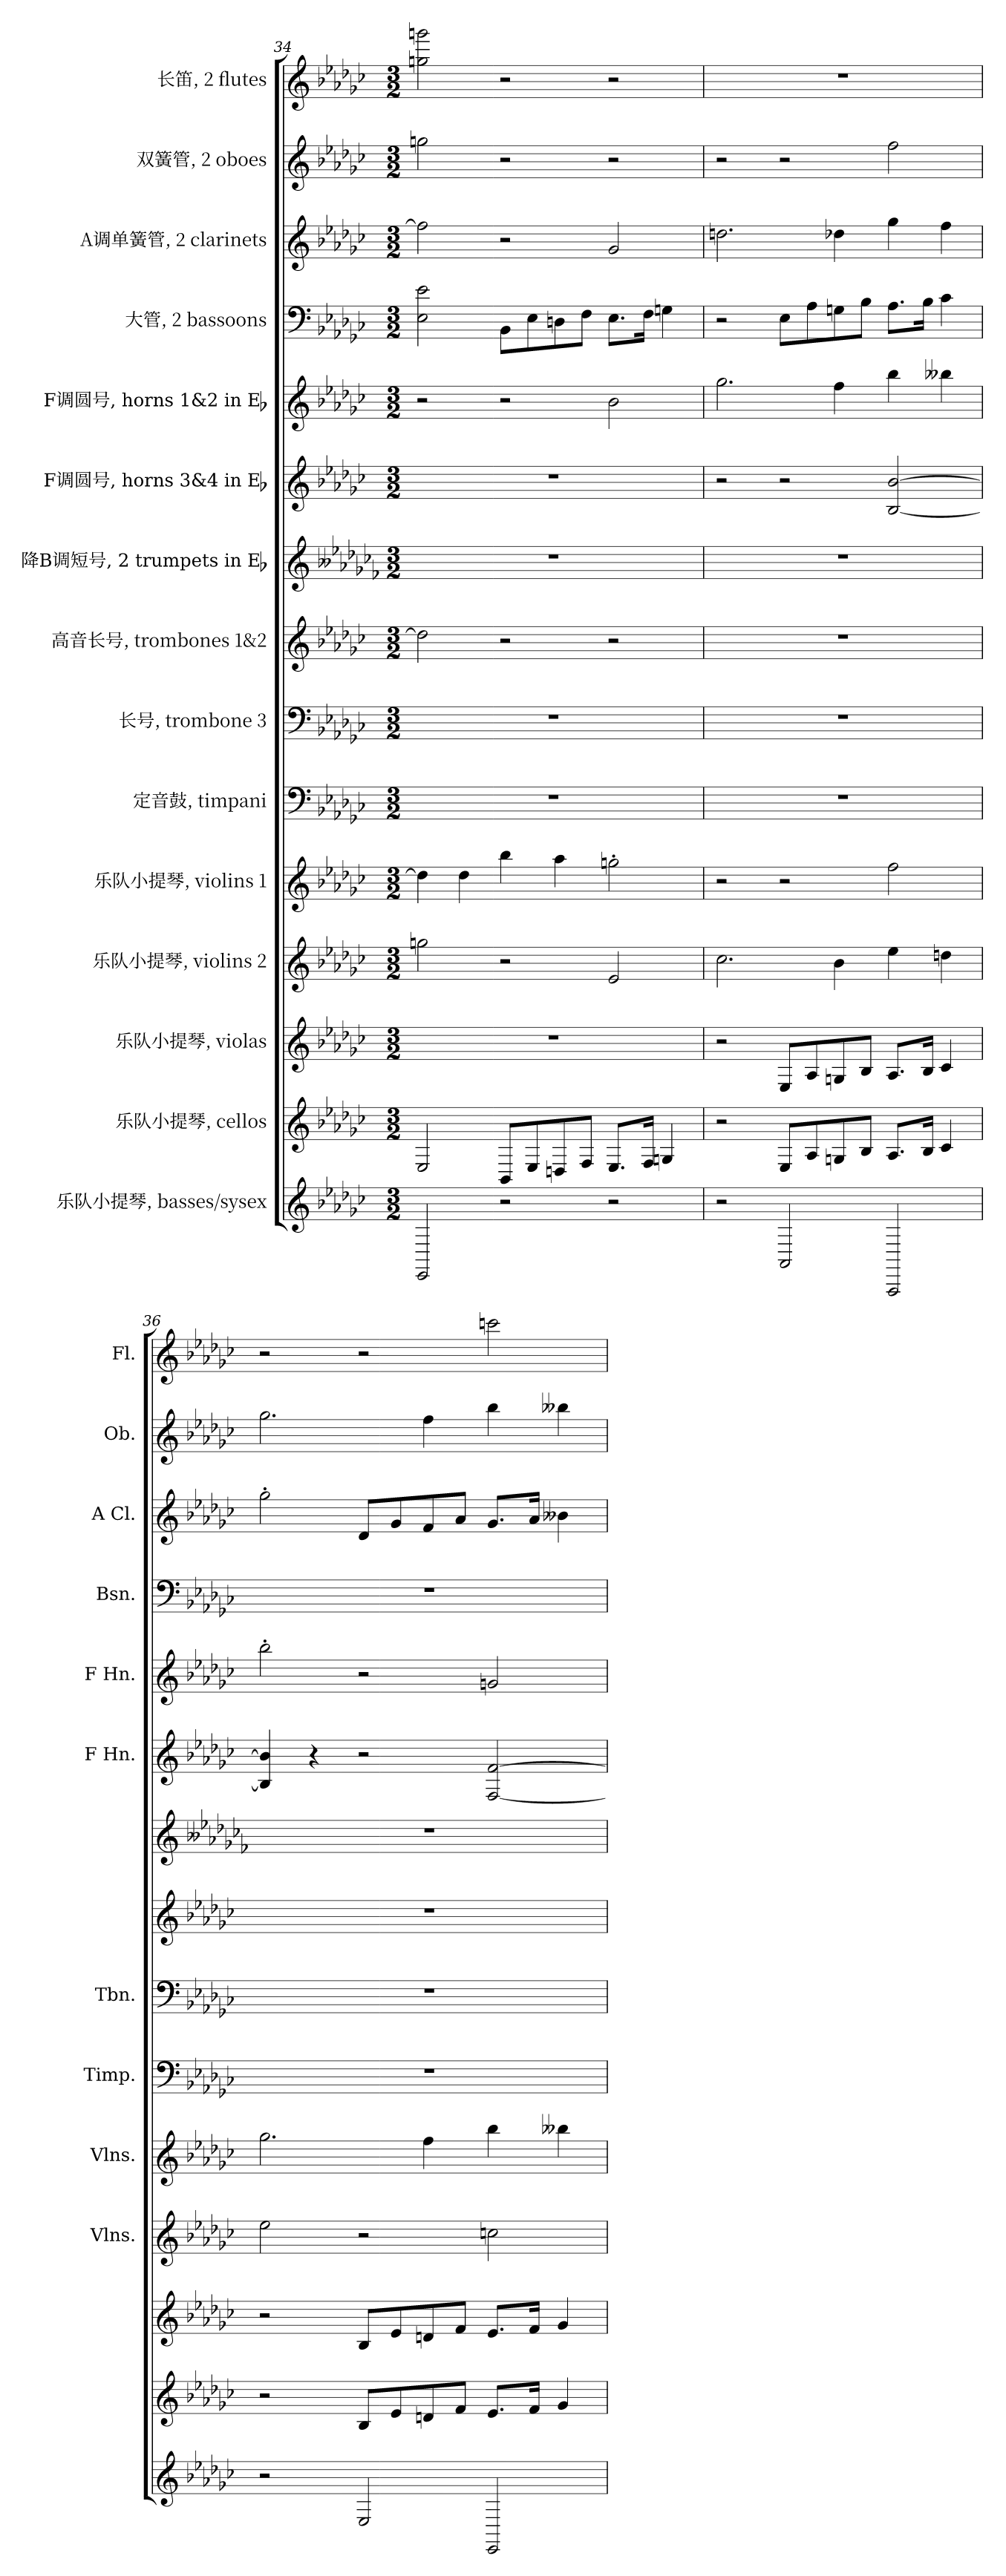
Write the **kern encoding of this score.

**kern	**kern	**kern	**kern	**kern	**kern	**kern	**kern	**kern	**kern	**kern	**kern	**kern	**kern	**kern
*part15	*part14	*part13	*part12	*part11	*part10	*part9	*part8	*part7	*part6	*part5	*part4	*part3	*part2	*part1
*staff15	*staff14	*staff13	*staff12	*staff11	*staff10	*staff9	*staff8	*staff7	*staff6	*staff5	*staff4	*staff3	*staff2	*staff1
*I"乐队小提琴, basses/sysex	*I"乐队小提琴, cellos	*I"乐队小提琴, violas	*I"乐队小提琴, violins 2	*I"乐队小提琴, violins 1	*I"定音鼓, timpani	*I"长号, trombone 3	*I"高音长号, trombones 1&amp;2	*I"降B调短号, 2 trumpets in Eb	*I"F调圆号, horns 3&amp;4 in Eb	*I"F调圆号, horns 1&amp;2 in Eb	*I"大管, 2 bassoons	*I"A调单簧管, 2 clarinets	*I"双簧管, 2 oboes	*I"长笛, 2 flutes
*	*	*	*I'Vlns.	*I'Vlns.	*I'Timp.	*I'Tbn.	*	*	*I'F Hn.	*I'F Hn.	*I'Bsn.	*I'A Cl.	*I'Ob.	*I'Fl.
*clefG2	*clefG2	*clefG2	*clefG2	*clefG2	*clefF4	*clefF4	*clefG2	*clefG2	*clefG2	*clefG2	*clefF4	*clefG2	*clefG2	*clefG2
*	*	*	*	*	*	*	*	*ITrd1c2	*ITrd4c7	*ITrd4c7	*	*ITrd2c3	*	*
*k[b-e-a-d-g-c-]	*k[b-e-a-d-g-c-]	*k[b-e-a-d-g-c-]	*k[b-e-a-d-g-c-]	*k[b-e-a-d-g-c-]	*k[b-e-a-d-g-c-]	*k[b-e-a-d-g-c-]	*k[b-e-a-d-g-c-]	*k[b--e-a-d-g-c-f-]	*k[b-e-a-d-g-c-f-]	*k[b-e-a-d-g-c-f-]	*k[b-e-a-d-g-c-]	*k[b-e-a-]	*k[b-e-a-d-g-c-]	*k[b-e-a-d-g-c-]
*M3/2	*M3/2	*M3/2	*M3/2	*M3/2	*M3/2	*M3/2	*M3/2	*M3/2	*M3/2	*M3/2	*M3/2	*M3/2	*M3/2	*M3/2
=34	=34	=34	=34	=34	=34	=34	=34	=34	=34	=34	=34	=34	=34	=34
2EE-/	2E-/	1.r	2ggn\	4dd-\]	1.r	1.r	2dd-\]	1.r	1.r	2r	2E-\ 2e-\	2dd-\]	2ggn\	2ggn\ 2gggn\
.	.	.	.	4dd-\	.	.	.	.	.	.	.	.	.	.
2r	8BB-/L	.	2r	4bb-\	.	.	2r	.	.	2r	8BB-\L	2r	2r	2r
.	8E-/	.	.	.	.	.	.	.	.	.	8E-\	.	.	.
.	8Dn/	.	.	4aa-\	.	.	.	.	.	.	8Dn\	.	.	.
.	8F/J	.	.	.	.	.	.	.	.	.	8F\J	.	.	.
2r	8.E-/L	.	2e-/	2ggn'\	.	.	2r	.	.	2e-\	8.E-\L	2e-/	2r	2r
.	16F/Jk	.	.	.	.	.	.	.	.	.	16F\Jk	.	.	.
.	4Gn/	.	.	.	.	.	.	.	.	.	4Gn\	.	.	.
!!LO:PB:g=z
=35	=35	=35	=35	=35	=35	=35	=35	=35	=35	=35	=35	=35	=35	=35
2r	2r	2r	2.cc-\	2r	1.r	1.r	1.r	1.r	2r	2.cc-\	2r	2.bn\	2r	1.r
2AA-/	8E-/L	8E-/L	.	2r	.	.	.	.	2r	.	8E-\L	.	2r	.
.	8A-/	8A-/	.	.	.	.	.	.	.	.	8A-\	.	.	.
.	8Gn/	8Gn/	4b-\	.	.	.	.	.	.	4b-\	8Gn\	4b-X\	.	.
.	8B-/J	8B-/J	.	.	.	.	.	.	.	.	8B-\J	.	.	.
2AAA-/	8.A-/L	8.A-/L	4ee-\	2ff\	.	.	.	.	[2E-/ [2e-/	4ee-\	8.A-\L	4ee-\	2ff\	.
.	16B-/Jk	16B-/Jk	.	.	.	.	.	.	.	.	16B-\Jk	.	.	.
.	4c-/	4c-/	4ddn\	.	.	.	.	.	.	4ee--X\	4c-\	4dd\	.	.
=36	=36	=36	=36	=36	=36	=36	=36	=36	=36	=36	=36	=36	=36	=36
2r	2r	2r	2ee-\	2.gg-\	1.r	1.r	1.r	1.r	4E-/] 4e-/]	2ee-'\	1.r	2ee-'\	2.gg-\	2r
.	.	.	.	.	.	.	.	.	4r	.	.	.	.	.
2E-/	8B-/L	8B-/L	2r	.	.	.	.	.	2r	2r	.	8B-/L	.	2r
.	8e-/	8e-/	.	.	.	.	.	.	.	.	.	8e-/	.	.
.	8dn/	8dn/	.	4ff\	.	.	.	.	.	.	.	8d/	4ff\	.
.	8f/J	8f/J	.	.	.	.	.	.	.	.	.	8f/J	.	.
2EE-/	8.e-/L	8.e-/L	2ccn\	4bb-\	.	.	.	.	[2BB-/ [2B-/	2cn/	.	8.e-/L	4bb-\	2cccn\
.	16f/Jk	16f/Jk	.	.	.	.	.	.	.	.	.	16f/Jk	.	.
.	4g-/	4g-/	.	4bb--X\	.	.	.	.	.	.	.	4g-X\	4bb--X\	.
=	=	=	=	=	=	=	=	=	=	=	=	=	=	=
*-	*-	*-	*-	*-	*-	*-	*-	*-	*-	*-	*-	*-	*-	*-
